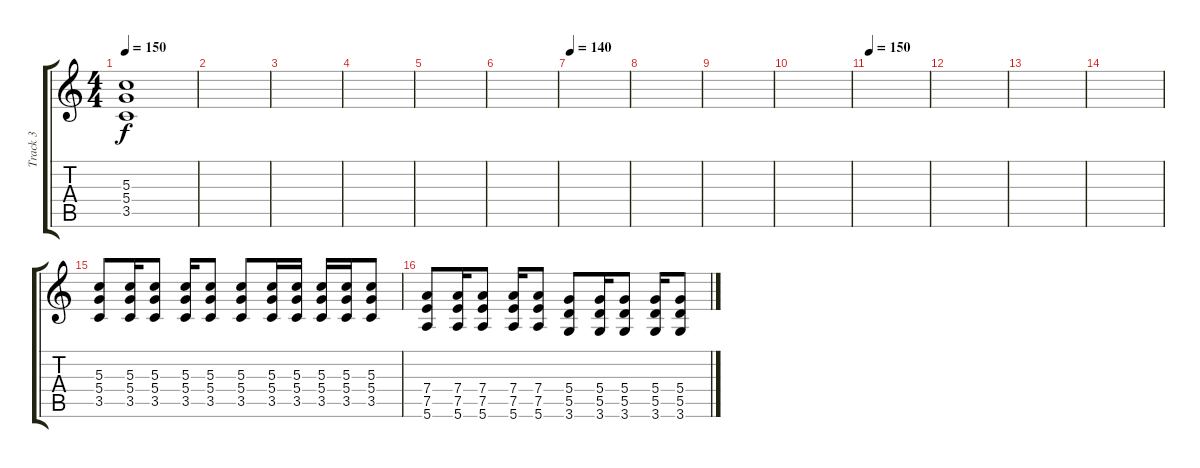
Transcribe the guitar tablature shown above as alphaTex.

\track ("Track 3" "Track 3") {instrument distortionguitar}
\staff {score tabs}
\tuning (E4 B3 G3 D3 A2 E2) {hide}
\ts (4 4)
\tempo 150
\clef g2
\ks c
(5.3{t} 5.4{t} 3.5{t}).1{dy f} |
|
|
|
|
|
\tempo 140
|
|
|
|
\tempo 150
|
|
|
|
(5.3 5.4 3.5).8 (5.3 5.4 3.5).16 (5.3 5.4 3.5).8 (5.3 5.4 3.5).16 (5.3 5.4 3.5).8 (5.3 5.4 3.5).8 (5.3 5.4 3.5).16 (5.3 5.4 3.5).16 (5.3 5.4 3.5).16 (5.3 5.4 3.5).16 (5.3 5.4 3.5).8 |
(7.4 7.5 5.6).8 (7.4 7.5 5.6).16 (7.4 7.5 5.6).8 (7.4 7.5 5.6).16 (7.4 7.5 5.6).8 (5.4 5.5 3.6).8 (5.4 5.5 3.6).16 (5.4 5.5 3.6).8 (5.4 5.5 3.6).16 (5.4 5.5 3.6).8
